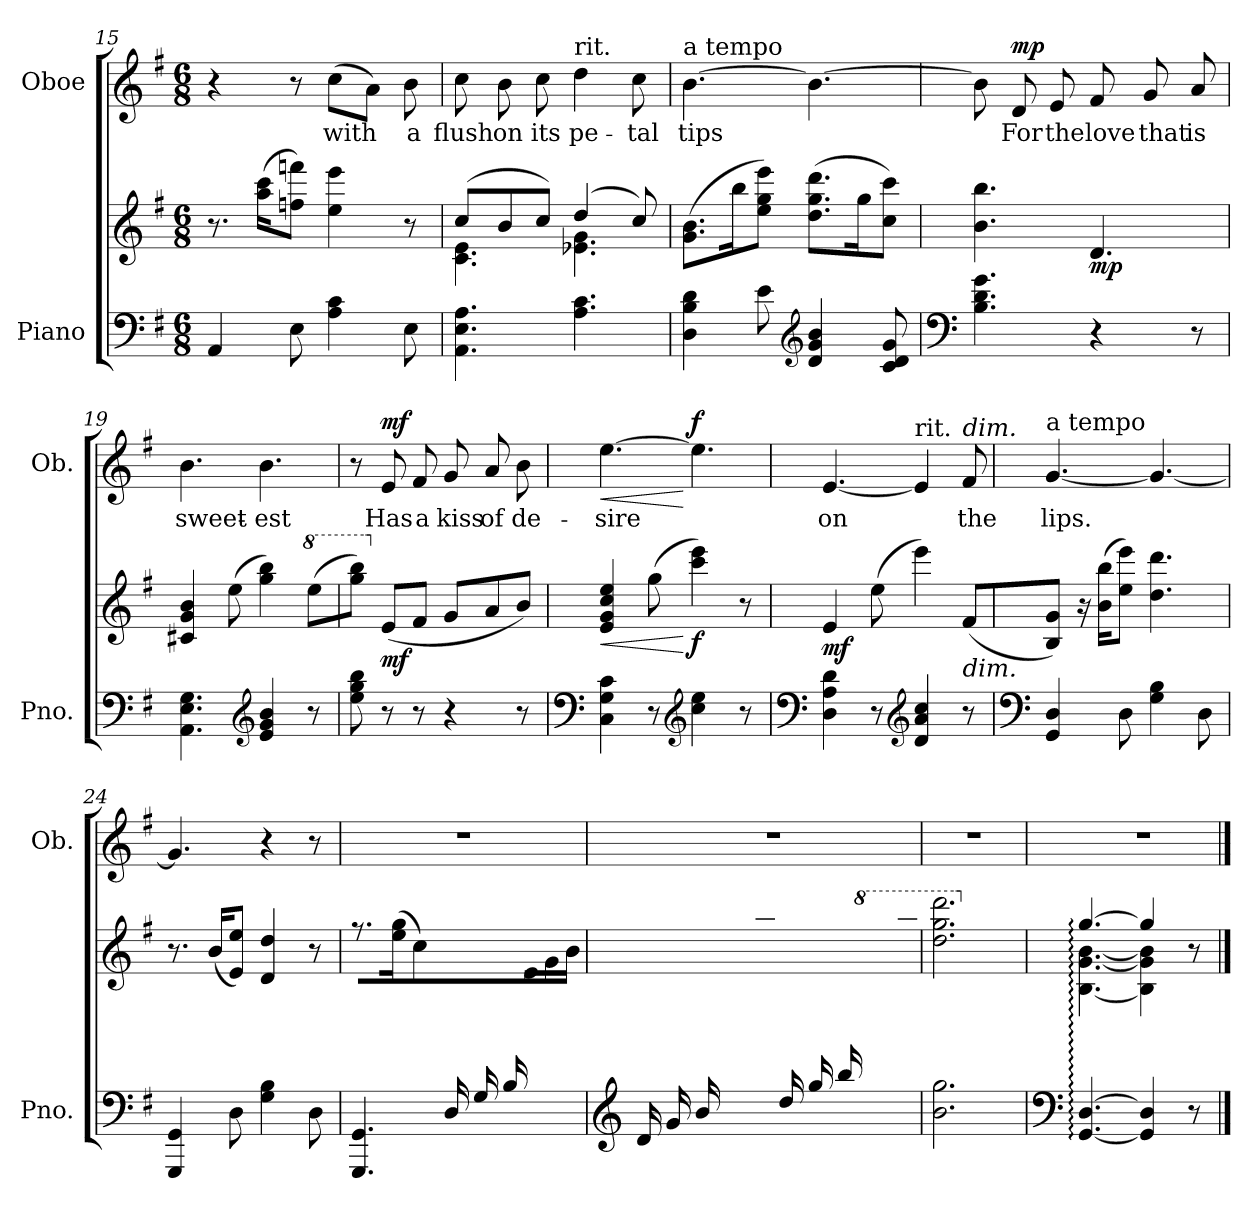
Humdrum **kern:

**kern	**kern	**dynam	**kern	**text	**dynam
*part2	*part2	*part2	*part1	*part1	*part1
*staff3	*staff2	*staff2/3	*staff1	*staff1	*staff1
*I"Piano	*	*	*I"Oboe	*	*
*I'Pno.	*	*	*I'Ob.	*	*
!!LO:PB:g=z
*clefF4	*clefG2	*	*clefG2	*	*
*k[f#]	*k[f#]	*	*k[f#]	*	*
*M6/8	*M6/8	*	*M6/8	*	*
=15	=15	=15	=15	=15	=15
4AA/	8.r	.	4r	.	.
.	(16aa\ 16ccc\KL	.	.	.	.
8E\	8ffn\ 8fffn\J)	.	8r	.	.
!	!	!	!	!LO:LY:b	!
4A\ 4c\	4ee\ 4eee\	.	(8cc\L	with	.
.	.	.	8a\J)	.	.
!	!	!	!	!LO:LY:b	!
8E\	8r	.	8b\	a	.
=16	=16	=16	=16	=16	=16
*	*^	*	*	*	*
!	!	!	!	!	!LO:LY:b	!
4.AA\ 4.E\ 4.A\	(8cc/L	4.c\ 4.e\	.	8cc\	flush	.
!	!	!	!	!	!LO:LY:b	!
.	8b/	.	.	8b\	on	.
!	!	!	!	!	!LO:LY:b	!
.	8cc/J)	.	.	8cc\	its	.
!	!	!	!	!LO:TX:a:t=rit.	!	!
!	!	!	!	!	!LO:LY:b	!
4.A\ 4.c\	(4dd/	4.e-X\ 4.g\	.	4dd\	pe-	.
!	!	!	!	!	!LO:LY:b	!
.	8cc/)	.	.	8cc\	-tal	.
*	*v	*v	*	*	*	*
=17	=17	=17	=17	=17	=17
!	!	!	!LO:TX:a:t=a tempo	!	!
!	!	!	!	!LO:LY:b	!
4D\ 4B\ 4d\	(8.g\ 8.b\L	.	[4.b\	tips	.
.	16bb\K	.	.	.	.
8e\	8ee\ 8gg\ 8eee\J)	.	.	.	.
*clefG2	*	*	*	*	*
4d/ 4g/ 4b/	(8.dd\ 8.gg\ 8.ddd\L	.	4.b\_	.	.
.	16gg\K	.	.	.	.
8c/ 8d/ 8g/	8cc\ 8ccc\J)	.	.	.	.
=18	=18	=18	=18	=18	=18
*clefF4	*	*	*	*	*
4.B\ 4.d\ 4.g\	4.b\ 4.bb\	.	8b\]	.	.
!	!	!	!	!LO:LY:b	!LO:DY:a
.	.	.	8d/	For	mp
!	!	!	!	!LO:LY:b	!
.	.	.	8e/	the	.
!	!	!LO:DY:b	!	!LO:LY:b	!
4r	4.d/	mp	8f#/	love	.
!	!	!	!	!LO:LY:b	!
.	.	.	8g/	that	.
!	!	!	!	!LO:LY:b	!
8r	.	.	8a/	is	.
!!LO:LB:g=z
=19	=19	=19	=19	=19	=19
!	!	!	!	!LO:LY:b	!
4.AA\ 4.E\ 4.G\	4c#X/ 4g/ 4b/	.	4.b\	sweet-	.
.	(8ee\	.	.	.	.
*clefG2	*	*	*	*	*
!	!	!	!	!LO:LY:b	!
4e/ 4g/ 4b/	4gg\ 4bb\)	.	4.b\	-est	.
*	*8va	*	*	*	*
8r	(8eee\L	.	.	.	.
=20	=20	=20	=20	=20	=20
8ee\ 8gg\ 8bb\	8ggg\ 8bbb\J)	.	8r	.	.
*	*X8va	*	*	*	*
!	!	!LO:DY:b	!	!LO:LY:b	!LO:DY:a
8r	(8e/L	mf	8e/	Has	mf
!	!	!	!	!LO:LY:b	!
8r	8f#/J	.	8f#/	a	.
!	!	!	!	!LO:LY:b	!
4r	8g/L	.	8g/	kiss	.
!	!	!	!	!LO:LY:b	!
.	8a/	.	8a/	of	.
!	!	!	!	!LO:LY:b	!
8r	8b/J)	.	8b\	de-	.
=21	=21	=21	=21	=21	=21
*clefF4	*	*	*	*	*
!	!	!LO:HP:b	!	!LO:LY:b	!LO:HP:b
4C\ 4G\ 4c\	4e/ 4g/ 4cc/ 4ee/	<	[4.ee\	-sire	<
8r	(8gg\	.	.	.	.
*clefG2	*	*	*	*	*
!	!	!LO:DY:n=1:b	!	!	!LO:DY:n=1:a
4cc\ 4ee\	4ccc\ 4eee\)	[ f	4.ee\]	.	[ f
8r	8r	.	.	.	.
=22	=22	=22	=22	=22	=22
*clefF4	*	*	*	*	*
!	!	!LO:DY:b	!	!LO:LY:b	!
4D\ 4A\ 4d\	4e/	mf	[4.e/	on	.
8r	(8ee\	.	.	.	.
*clefG2	*	*	*	*	*
!	!	!	!LO:TX:a:t=rit.	!	!
4d/ 4a/ 4cc/	4eee\)	.	4e/]	.	.
!	!	!	!LO:TX:a:i:t=dim.	!	!
!	!LO:TX:b:i:t=dim.	!	!	!	!
!	!	!	!	!LO:LY:b	!
8r	(8f#/L	.	8f#/	the	.
=23	=23	=23	=23	=23	=23
*clefF4	*	*	*	*	*
!	!	!	!LO:TX:a:t=a tempo	!	!
!	!	!	!	!LO:LY:b	!
4GG/ 4D/	8B/ 8g/J)	.	[4.g/	lips.	.
.	16r	.	.	.	.
.	(16b\ 16bb\KL	.	.	.	.
8D\	8ee\ 8eee\J)	.	.	.	.
4G\ 4B\	4.dd\ 4.ddd\	.	4.g/_	.	.
8D\	.	.	.	.	.
!!LO:LB:g=z
=24	=24	=24	=24	=24	=24
4GGG/ 4GG/	8.r	.	4.g/]	.	.
.	(16b/KL	.	.	.	.
8D\	8e/ 8ee/J)	.	.	.	.
4G\ 4B\	4d/ 4dd/	.	4r	.	.
8D\	8r	.	8r	.	.
=25	=25	=25	=25	=25	=25
*^	*	*	*	*	*
4.ryy	4.GGG/ 4.GG/	8.r	.	2.r	.	.
.	.	(16ee\ 16gg\KL	.	.	.	.
.	.	8cc\J)	.	.	.	.
(16D/LL	4ryy	8.ryy	.	.	.	.
16G/	.	.	.	.	.	.
16B/	.	.	.	.	.	.
8.ryy	.	16e\	.	.	.	.
.	8ryy	16g\	.	.	.	.
.	.	16b\JJ)	.	.	.	.
=26	=26	=26	=26	=26	=26	=26
*clefG2	*	*	*	*	*	*
*	*	*^	*	*	*	*
4.ryy	16d/LL	4.ryy	8.ryy	.	2.r	.	.
.	16g/	.	.	.	.	.	.
.	16b/	.	.	.	.	.	.
.	8.ryy	.	16ee\	.	.	.	.
.	.	.	16gg\	.	.	.	.
.	.	.	16bb\JJ	.	.	.	.
16dd/LL	4ryy	8.ryy	4.ryy	.	.	.	.
16gg/	.	.	.	.	.	.	.
16bb/	.	.	.	.	.	.	.
*	*	*8va	*	*	*	*	*
8.ryy	.	16ddd\	.	.	.	.	.
.	8ryy	16ggg\	.	.	.	.	.
.	.	16bbb\JJ	.	.	.	.	.
*v	*v	*	*	*	*	*	*
*	*v	*v	*	*	*	*
=27	=27	=27	=27	=27	=27
2.b\ 2.gg\	2.ddd\ 2.ggg\ 2.dddd\	.	2.r	.	.
=28	=28	=28	=28	=28	=28
*clefF4	*	*	*	*	*
*	*X8va	*	*	*	*
*	*^	*	*	*	*
[4.GG/:: [4.D/::	[4.gg::/	[4.B\:: [4.g\:: [4.b\::	.	2.r	.	.
4GG/] 4D/]	4gg/]	4B\] 4g\] 4b\]	.	.	.	.
8r	8r	8ryy	.	.	.	.
*	*v	*v	*	*	*	*
==	==	==	==	==	==
*-	*-	*-	*-	*-	*-
